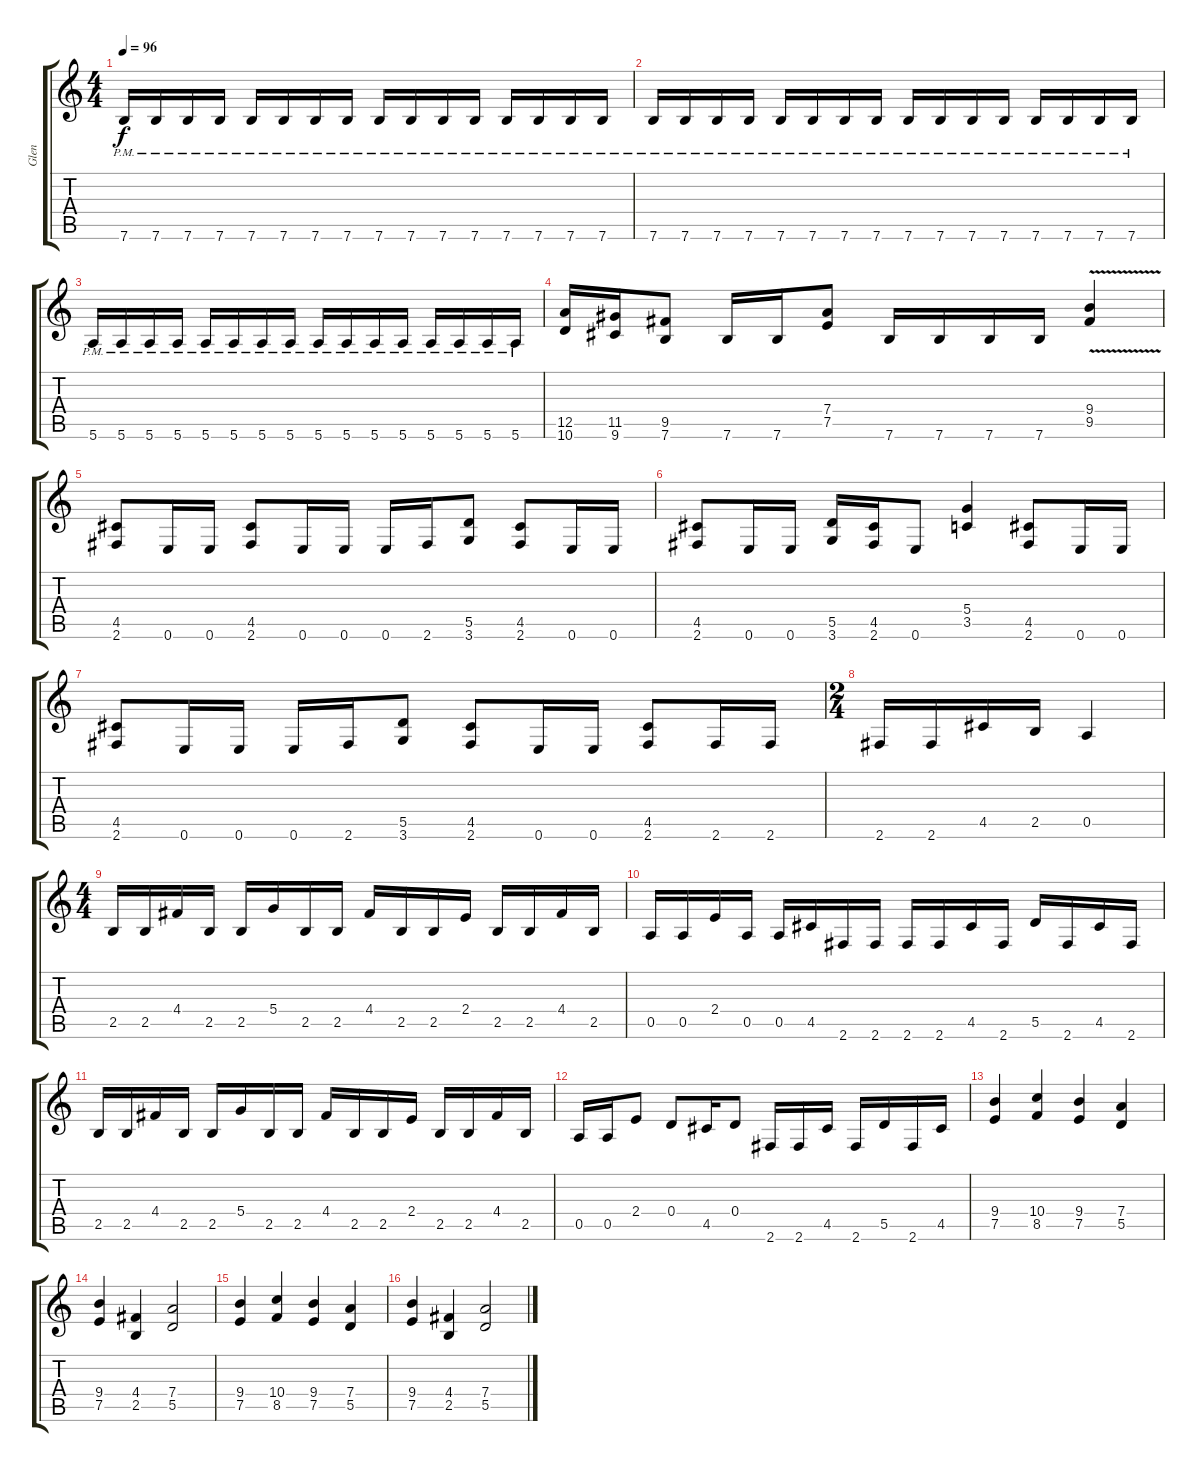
\track ("Glen" "Glen") {instrument distortionguitar}
\staff {score tabs}
\tuning (E4 B3 G3 D3 A2 E2) {hide}
\ts (4 4)
\tempo 96
\clef g2
\ks c
7.6{pm}.16{dy f} 7.6{pm}.16 7.6{pm}.16 7.6{pm}.16 7.6{pm}.16 7.6{pm}.16 7.6{pm}.16 7.6{pm}.16 7.6{pm}.16 7.6{pm}.16 7.6{pm}.16 7.6{pm}.16 7.6{pm}.16 7.6{pm}.16 7.6{pm}.16 7.6{pm}.16 |
7.6{pm}.16 7.6{pm}.16 7.6{pm}.16 7.6{pm}.16 7.6{pm}.16 7.6{pm}.16 7.6{pm}.16 7.6{pm}.16 7.6{pm}.16 7.6{pm}.16 7.6{pm}.16 7.6{pm}.16 7.6{pm}.16 7.6{pm}.16 7.6{pm}.16 7.6{pm}.16 |
5.6{pm}.16 5.6{pm}.16 5.6{pm}.16 5.6{pm}.16 5.6{pm}.16 5.6{pm}.16 5.6{pm}.16 5.6{pm}.16 5.6{pm}.16 5.6{pm}.16 5.6{pm}.16 5.6{pm}.16 5.6{pm}.16 5.6{pm}.16 5.6{pm}.16 5.6{pm}.16 |
(12.5 10.6).16 (11.5 9.6).16 (9.5 7.6).8 7.6.16 7.6.16 (7.4 7.5).8 7.6.16 7.6.16 7.6.16 7.6.16 (9.4{v} 9.5{v}).4 |
(4.5 2.6).8 0.6.16 0.6.16 (4.5 2.6).8 0.6.16 0.6.16 0.6.16 2.6.16 (5.5 3.6).8 (4.5 2.6).8 0.6.16 0.6.16 |
(4.5 2.6).8 0.6.16 0.6.16 (5.5 3.6).16 (4.5 2.6).16 0.6.8 (5.4 3.5).4 (4.5 2.6).8 0.6.16 0.6.16 |
(4.5 2.6).8 0.6.16 0.6.16 0.6.16 2.6.16 (5.5 3.6).8 (4.5 2.6).8 0.6.16 0.6.16 (4.5 2.6).8 2.6.16 2.6.16 |
\ts (2 4)
2.6.16 2.6.16 4.5.16 2.5.16 0.5.4 |
\ts (4 4)
2.5.16 2.5.16 4.4.16 2.5.16 2.5.16 5.4.16 2.5.16 2.5.16 4.4.16 2.5.16 2.5.16 2.4.16 2.5.16 2.5.16 4.4.16 2.5.16 |
0.5.16 0.5.16 2.4.16 0.5.16 0.5.16 4.5.16 2.6.16 2.6.16 2.6.16 2.6.16 4.5.16 2.6.16 5.5.16 2.6.16 4.5.16 2.6.16 |
2.5.16 2.5.16 4.4.16 2.5.16 2.5.16 5.4.16 2.5.16 2.5.16 4.4.16 2.5.16 2.5.16 2.4.16 2.5.16 2.5.16 4.4.16 2.5.16 |
0.5.16 0.5.16 2.4.8 0.4.8 4.5.16 0.4.8 2.6.16 2.6.16 4.5.16 2.6.16 5.5.16 2.6.16 4.5.16 |
(9.4 7.5).4 (10.4 8.5).4 (9.4 7.5).4 (7.4 5.5).4 |
(9.4 7.5).4 (4.4 2.5).4 (7.4 5.5).2 |
(9.4 7.5).4 (10.4 8.5).4 (9.4 7.5).4 (7.4 5.5).4 |
(9.4 7.5).4 (4.4 2.5).4 (7.4 5.5).2
